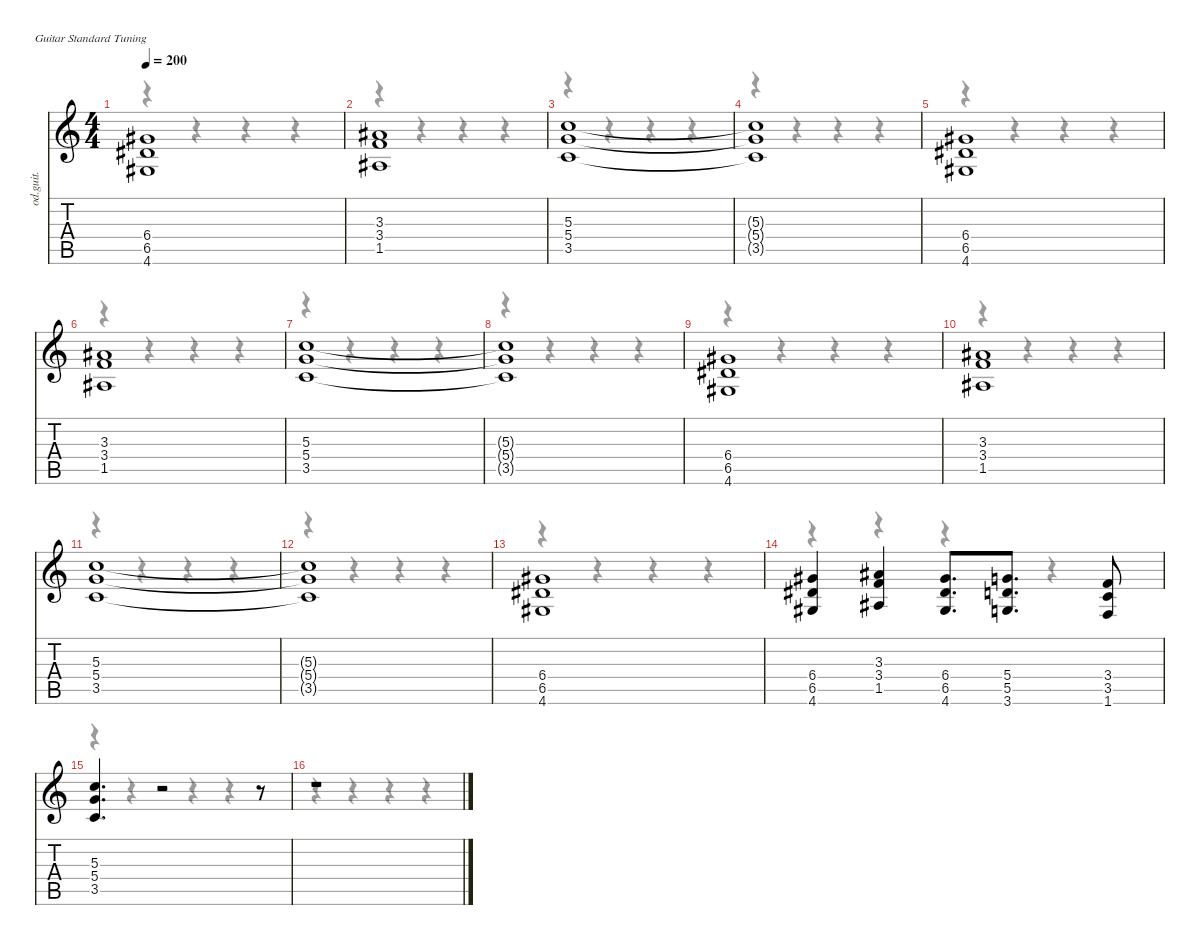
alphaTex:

\defaultSystemsLayout 4
\hideDynamics
\bracketExtendMode nobrackets
\otherSystemsTrackNameOrientation horizontal
\track ("Herman Li (Rythm Guitar)" "od.guit.") {instrument overdrivenguitar}
\staff {score tabs}
\tuning (E4 B3 G3 D3 A2 E2)
\voice
\ts (4 4)
\tempo 200
\clef g2
\ks c
(6.4{acc #} 6.5{acc #} 4.6{acc #}).1{dy f beam Up} |
(3.3{acc #} 3.4 1.5{acc #}).1{beam Up} |
(5.3 5.4 3.5).1{beam Up} |
(5.3{t} 5.4{t} 3.5{t}).1{beam Up} |
(6.4{acc #} 6.5{acc #} 4.6{acc #}).1{beam Up} |
(3.3{acc #} 3.4 1.5{acc #}).1{beam Up} |
(5.3 5.4 3.5).1{beam Up} |
(5.3{t} 5.4{t} 3.5{t}).1{beam Up} |
(6.4{acc #} 6.5{acc #} 4.6{acc #}).1{beam Up} |
(3.3{acc #} 3.4 1.5{acc #}).1{beam Up} |
(5.3 5.4 3.5).1{beam Up} |
(5.3{t} 5.4{t} 3.5{t}).1{beam Up} |
(6.4{acc #} 6.5{acc #} 4.6{acc #}).1{beam Up} |
(6.4{acc #} 6.5{acc #} 4.6{acc #}).4{beam Up} (3.3{acc #} 3.4 1.5{acc #}).4{beam Up} (6.4{acc #} 6.5{acc #} 4.6{acc #}).8{d beam Up} (5.4 5.5 3.6).8{d beam Up} (3.4 3.5 1.6).8{beam Up} |
(5.3 5.4 3.5).4{d beam Up} r.2{beam Up} r.8{beam Up} |
r.1{beam Up}
\voice
\clef g2
\ottava regular
\simile none
\ks c
r.4{dy mf beam Down} r.4{beam Down} r.4{beam Down} r.4{beam Down} |
r.4{beam Down} r.4{beam Down} r.4{beam Down} r.4{beam Down} |
r.4{beam Down} r.4{beam Down} r.4{beam Down} r.4{beam Down} |
r.4{beam Down} r.4{beam Down} r.4{beam Down} r.4{beam Down} |
r.4{beam Down} r.4{beam Down} r.4{beam Down} r.4{beam Down} |
r.4{beam Down} r.4{beam Down} r.4{beam Down} r.4{beam Down} |
r.4{beam Down} r.4{beam Down} r.4{beam Down} r.4{beam Down} |
r.4{beam Down} r.4{beam Down} r.4{beam Down} r.4{beam Down} |
r.4{beam Down} r.4{beam Down} r.4{beam Down} r.4{beam Down} |
r.4{beam Down} r.4{beam Down} r.4{beam Down} r.4{beam Down} |
r.4{beam Down} r.4{beam Down} r.4{beam Down} r.4{beam Down} |
r.4{beam Down} r.4{beam Down} r.4{beam Down} r.4{beam Down} |
r.4{beam Down} r.4{beam Down} r.4{beam Down} r.4{beam Down} |
r.4{beam Down} r.4{beam Down} r.4{beam Down} r.4{beam Down} |
r.4{beam Down} r.4{beam Down} r.4{beam Down} r.4{beam Down} |
r.4{beam Down} r.4{beam Down} r.4{beam Down} r.4{beam Down}
